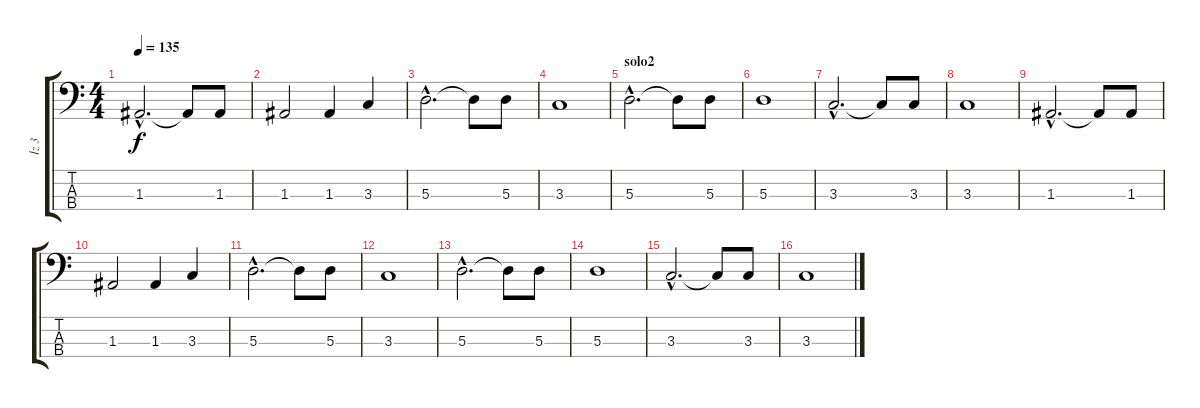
\track ("İz 3" "İz 3") {instrument electricbasspick}
\staff {score tabs}
\tuning (G2 D2 A1 E1) {hide}
\ts (4 4)
\tempo 135
\clef f4
\ks c
1.3{hac}.2{d dy f} 1.3{t}.8 1.3.8 |
1.3.2 1.3.4 3.3.4 |
5.3{hac}.2{d} 5.3{t}.8 5.3.8 |
3.3.1 |
\section ("" "solo2")
5.3{hac}.2{d} 5.3{t}.8 5.3.8 |
5.3.1 |
3.3{hac}.2{d} 3.3{t}.8 3.3.8 |
3.3.1 |
1.3{hac}.2{d} 1.3{t}.8 1.3.8 |
1.3.2 1.3.4 3.3.4 |
5.3{hac}.2{d} 5.3{t}.8 5.3.8 |
3.3.1 |
5.3{hac}.2{d} 5.3{t}.8 5.3.8 |
5.3.1 |
3.3{hac}.2{d} 3.3{t}.8 3.3.8 |
3.3.1
